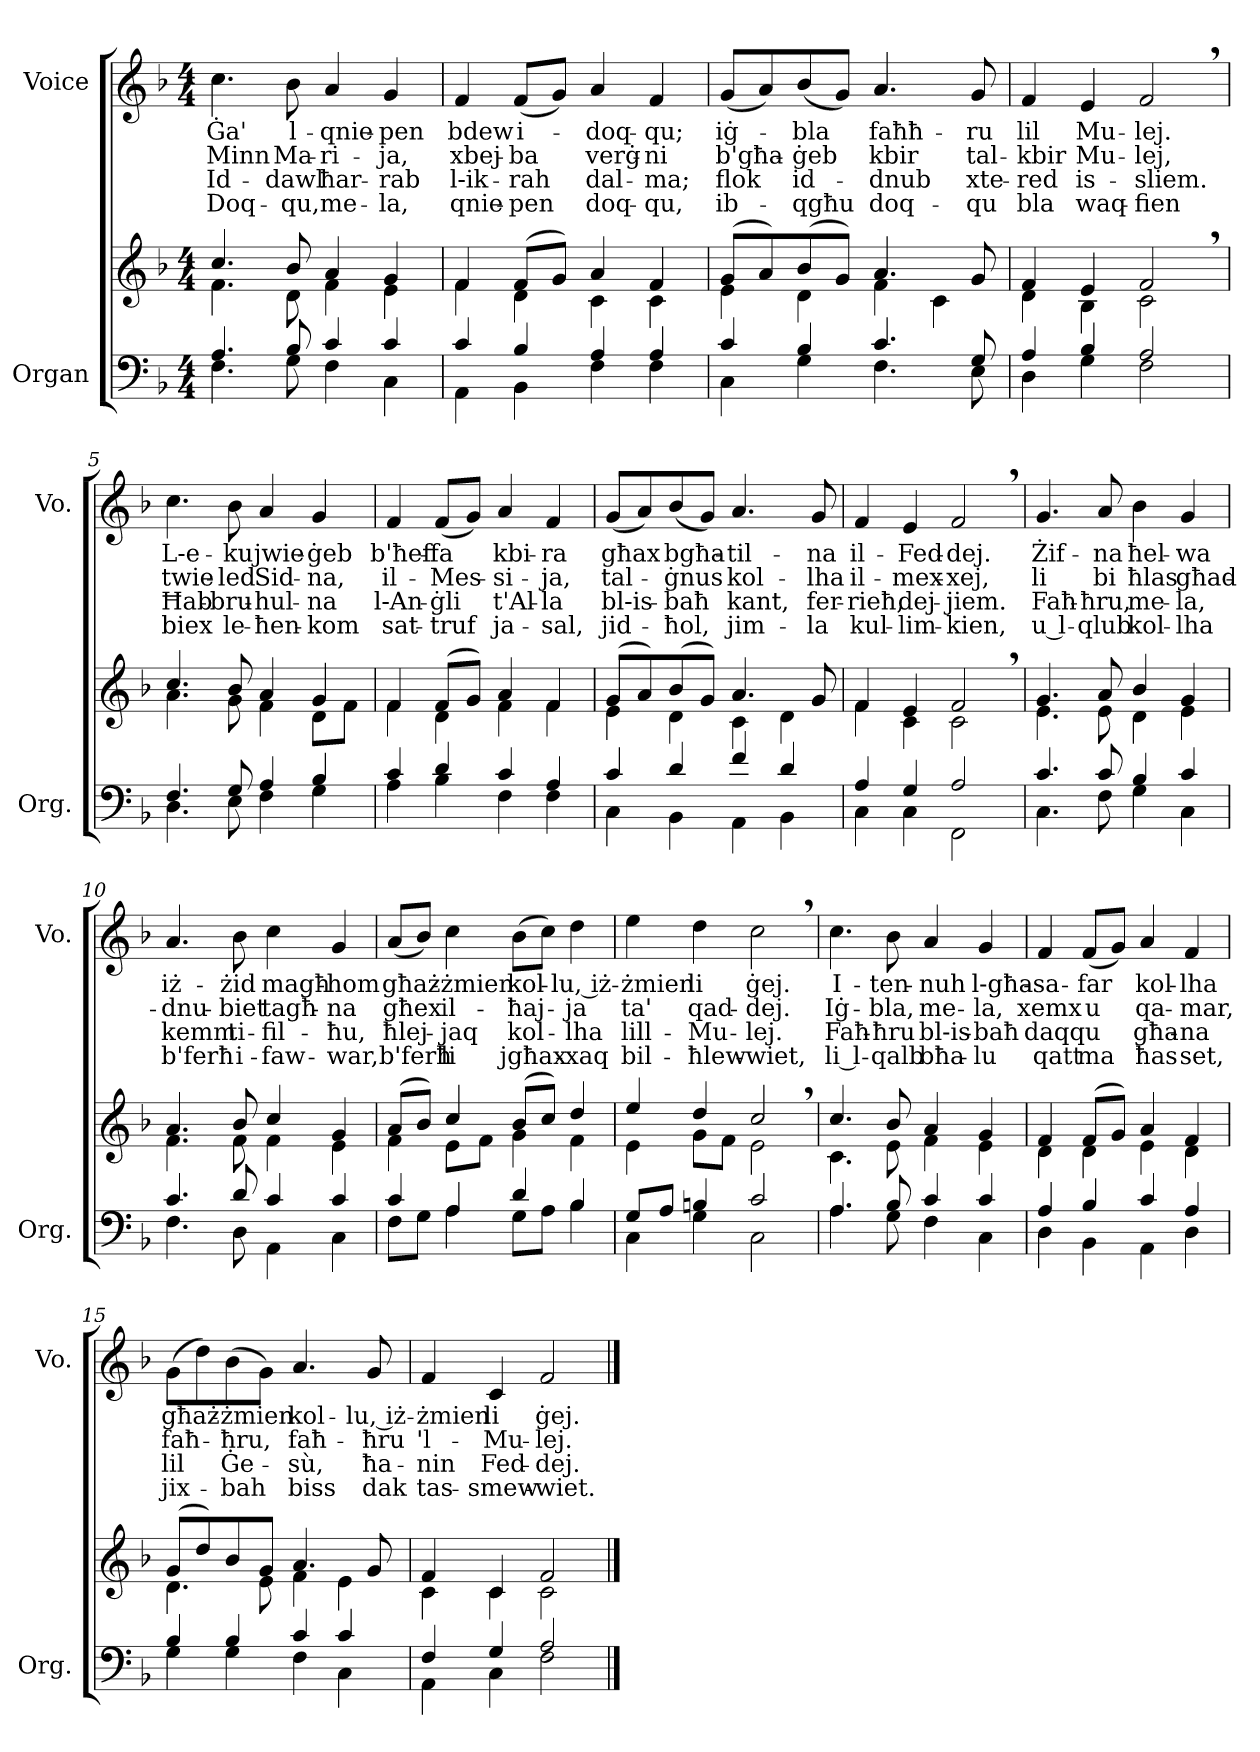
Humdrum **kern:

**kern	**kern	**kern	**text	**text	**text	**text
*part2	*part2	*part1	*part1	*part1	*part1	*part1
*staff3	*staff2	*staff1	*staff1	*staff1	*staff1	*staff1
*I"Organ	*	*I"Voice	*	*	*	*
*I'Org.	*	*I'Vo.	*	*	*	*
*clefF4	*clefG2	*clefG2	*	*	*	*
*k[b-]	*k[b-]	*k[b-]	*	*	*	*
*M4/4	*M4/4	*M4/4	*	*	*	*
=1	=1	=1	=1	=1	=1	=1
*^	*^	*	*	*	*	*
4.A/	4.F\	4.cc/	4.f\	4.cc\	Ġa'	Minn	Id-	Doq-
8B-/	8G\	8b-/	8d\	8b-\	l-	Ma-	-dawl	-qu,
4c/	4F\	4a/	4f\	4a/	-qnie-	-ri-	ħar-	me-
4c/	4C\	4g/	4e\	4g/	-pen	-ja,	-rab	-la,
=2	=2	=2	=2	=2	=2	=2	=2	=2
4c/	4AA\	4f/	4f\	4f/	bdew	xbej-	l-ik-	qnie-
4B-/	4BB-\	(8f/L	4d\	(8f/L	i-	-ba	-rah	-pen
.	.	8g/J)	.	8g/J)	.	.	.	.
4A/	4F\	4a/	4c\	4a/	-doq-	verġ-	dal-	doq-
4A/	4F\	4f/	4c\	4f/	-qu;	-ni	-ma;	-qu,
=3	=3	=3	=3	=3	=3	=3	=3	=3
4c/	4C\	(8g/L	4e\	(8g/L	iġ-	b'għa-	flok	ib-
.	.	8a/)	.	8a/)	.	.	.	.
4B-/	4G\	(8b-/	4d\	(8b-/	-bla	-ġeb	id-	-qgħu
.	.	8g/J)	.	8g/J)	.	.	.	.
4.c/	4.F\	4.a/	4f\	4.a/	faħħ-	kbir	-dnub	doq-
.	.	.	4c\	.	.	.	.	.
8G/	8E\	8g/	.	8g/	-ru	tal-	xte-	-qu
=4	=4	=4	=4	=4	=4	=4	=4	=4
4A/	4D\	4f/	4d\	4f/	lil	-kbir	-red	bla
4B-/	4G\	4e/	4B-\	4e/	Mu-	Mu-	is-	waq-
2A/	2F\	2f,/	2c\	2f,/	-lej.	-lej,	-sliem.	-fien
!!LO:LB:g=z
=5	=5	=5	=5	=5	=5	=5	=5	=5
4.F/	4.D\	4.cc/	4.a\	4.cc\	L-e-	twie-	Ħab-	biex
8G/	8E\	8b-/	8g\	8b-\	-ku	-led	-bru-	le-
4A/	4F\	4a/	4f\	4a/	jwie-	Sid-	-hul-	-ħen-
4B-/	4G\	4g/	8d\L	4g/	-ġeb	-na,	-na	-kom
.	.	.	8f\J	.	.	.	.	.
=6	=6	=6	=6	=6	=6	=6	=6	=6
4c/	4A\	4f/	4f\	4f/	b'ħef-	il-	l-An-	sat-
4d/	4B-\	(8f/L	4d\	(8f/L	-fa	-Mes-	-ġli	-truf
.	.	8g/J)	.	8g/J)	.	.	.	.
4c/	4F\	4a/	4f\	4a/	kbi-	-si-	t'Al-	ja-
4A/	4F\	4f/	4f\	4f/	-ra	-ja,	-la	-sal,
=7	=7	=7	=7	=7	=7	=7	=7	=7
4c/	4C\	(8g/L	4e\	(8g/L	għax	tal-	bl-is-	jid-
.	.	8a/)	.	8a/)	.	.	.	.
4d/	4BB-\	(8b-/	4d\	(8b-/	bgħa-	-ġnus	-baħ	-ħol,
.	.	8g/J)	.	8g/J)	.	.	.	.
4f/	4AA\	4.a/	4c\	4.a/	-til-	kol-	kant,	jim-
4d/	4BB-\	.	4d\	.	.	.	.	.
.	.	8g/	.	8g/	-na	-lha	fer-	-la
=8	=8	=8	=8	=8	=8	=8	=8	=8
4A/	4C\	4f/	4f\	4f/	il-	il-	-rieħ,	kul-
4G/	4C\	4e/	4c\	4e/	-Fed-	-mex-	dej-	-lim-
2A/	2FF\	2f,/	2c\	2f,/	-dej.	-xej,	-jiem.	-kien,
!!LO:LB:g=z
=9	=9	=9	=9	=9	=9	=9	=9	=9
4.c/	4.C\	4.g/	4.e\	4.g/	Żif-	li	Faħ-	u l-
8c/	8F\	8a/	8e\	8a/	-na	bi	-ħru,	-qlub
4B-/	4G\	4b-/	4d\	4b-\	ħel-	ħlas	me-	kol-
4c/	4C\	4g/	4e\	4g/	-wa	għad-	-la,	-lha
=10	=10	=10	=10	=10	=10	=10	=10	=10
4.c/	4.F\	4.a/	4.f\	4.a/	iż-	-dnu-	kemm	b'ferħ
8d/	8D\	8b-/	8f\	8b-\	-żid	-biet	ti-	i-
4c/	4AA\	4cc/	4f\	4cc\	magħ-	tagħ-	-fil-	-faw-
4c/	4C\	4g/	4e\	4g/	-hom	-na	-ħu,	-war,
=11	=11	=11	=11	=11	=11	=11	=11	=11
4c/	8F\L	(8a/L	4f\	(8a/L	għaż-	għex	ħlej-	b'ferħ
.	8G\J	8b-/J)	.	8b-/J)	.	.	.	.
4A/	4A\	4cc/	8e\L	4cc\	-żmien	il-	-jaq	li
.	.	.	8f\J	.	.	.	.	.
4d/	8G\L	(8b-/L	4g\	(8b-\L	kol-	-ħaj-	kol-	jgħax-
.	8A\J	8cc/J)	.	8cc\J)	.	.	.	.
4B-/	4B-\	4dd/	4f\	4dd\	-lu, iż-	-ja	-lha	-xaq
=12	=12	=12	=12	=12	=12	=12	=12	=12
8G/L	4C\	4ee/	4e\	4ee\	-żmien	ta'	lill-	bil-
8A/J	.	.	.	.	.	.	.	.
4Bn/	4G\	4dd/	8g\L	4dd\	li	qad-	-Mu-	-ħlew-
.	.	.	8f\J	.	.	.	.	.
2c/	2C\	2cc,/	2e\	2cc,\	ġej.	-dej.	-lej.	-wiet,
!!LO:LB:g=z
=13	=13	=13	=13	=13	=13	=13	=13	=13
4.A/	4.A\	4.cc/	4.c\	4.cc\	I-	Iġ-	Faħ-	li l-
8B-/	8G\	8b-/	8e\	8b-\	-ten-	-bla,	-ħru	-qalb
4c/	4F\	4a/	4f\	4a/	-nuh	me-	bl-is-	bħa-
4c/	4C\	4g/	4e\	4g/	l-għa-	-la,	-baħ	-lu
=14	=14	=14	=14	=14	=14	=14	=14	=14
4A/	4D\	4f/	4d\	4f/	-sa-	xemx	daqq	qatt
4B-/	4BB-\	(8f/L	4d\	(8f/L	-far	u	u	ma
.	.	8g/J)	.	8g/J)	.	.	.	.
4c/	4AA\	4a/	4e\	4a/	kol-	qa-	għa-	ħas
4A/	4D\	4f/	4d\	4f/	-lha	-mar,	-na	set,
=15	=15	=15	=15	=15	=15	=15	=15	=15
4B-/	4G\	(8g/L	4.d\	(8g\L	għaż-	faħ-	lil	jix-
.	.	8dd/)	.	8dd\)	.	.	.	.
4B-/	4G\	8b-/	.	(8b-\	-żmien	-ħru,	Ġe-	-bah
.	.	8g/J	8e\	8g\J)	.	.	.	.
4c/	4F\	4.a/	4f\	4.a/	kol-	faħ-	-sù,	biss
4c/	4C\	.	4e\	.	.	.	.	.
.	.	8g/	.	8g/	-lu, iż-	-ħru	ħa-	dak
=16	=16	=16	=16	=16	=16	=16	=16	=16
4F/	4AA\	4f/	4c\	4f/	-żmien	'l-	-nin	tas-
4G/	4C\	4c/	4c\	4c/	li	-Mu-	Fed-	-smew-
2A/	2F\	2f/	2c\	2f/	ġej.	-lej.	-dej.	-wiet.
*v	*v	*	*	*	*	*	*	*
*	*v	*v	*	*	*	*	*
==	==	==	==	==	==	==
*-	*-	*-	*-	*-	*-	*-
